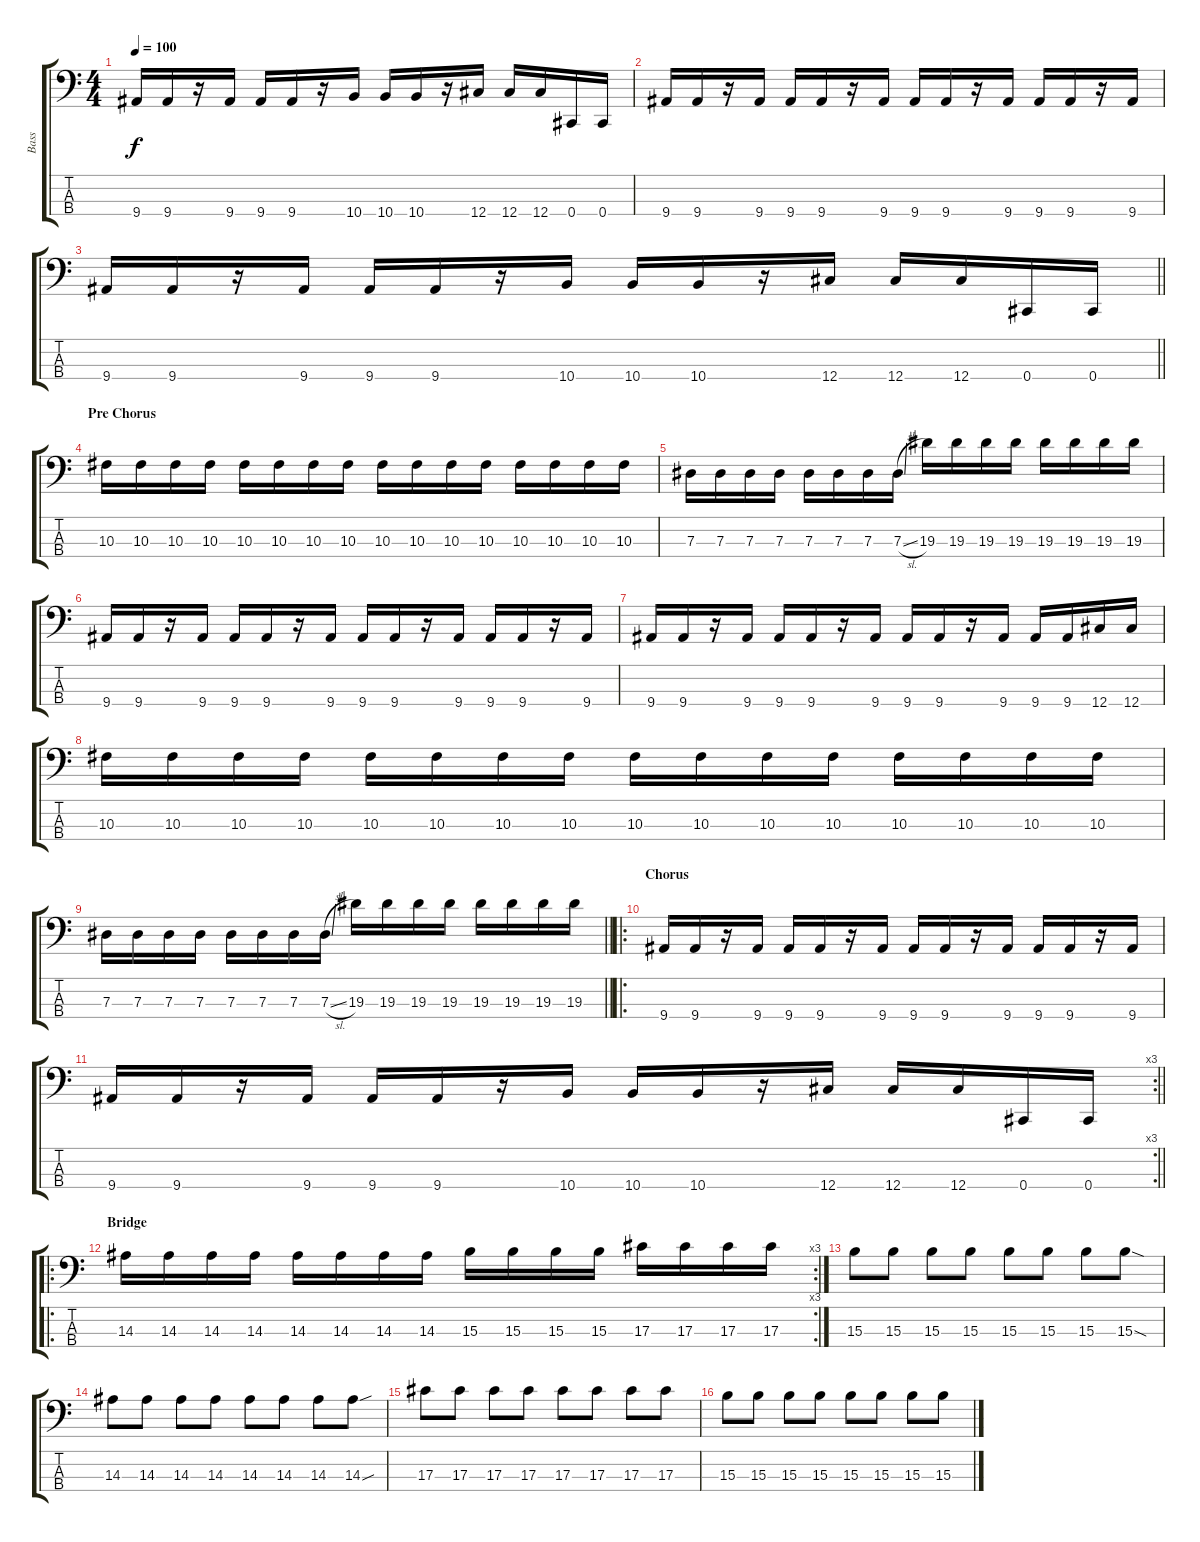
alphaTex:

\track ("Bass" "Bass") {instrument electricbassfinger}
\staff {score tabs}
\tuning (Gb2 Db2 Ab1 Db1) {hide}
\ts (4 4)
\tempo 100
\clef f4
\ks c
9.4.16{dy f} 9.4.16 r.16 9.4.16 9.4.16 9.4.16 r.16 10.4.16 10.4.16 10.4.16 r.16 12.4.16 12.4.16 12.4.16 0.4.16 0.4.16 |
9.4.16 9.4.16 r.16 9.4.16 9.4.16 9.4.16 r.16 9.4.16 9.4.16 9.4.16 r.16 9.4.16 9.4.16 9.4.16 r.16 9.4.16 |
\barLineRight lightlight
9.4.16 9.4.16 r.16 9.4.16 9.4.16 9.4.16 r.16 10.4.16 10.4.16 10.4.16 r.16 12.4.16 12.4.16 12.4.16 0.4.16 0.4.16 |
\section ("" "Pre Chorus")
10.3.16 10.3.16 10.3.16 10.3.16 10.3.16 10.3.16 10.3.16 10.3.16 10.3.16 10.3.16 10.3.16 10.3.16 10.3.16 10.3.16 10.3.16 10.3.16 |
7.3.16 7.3.16 7.3.16 7.3.16 7.3.16 7.3.16 7.3.16 7.3{sl}.16 19.3.16 19.3.16 19.3.16 19.3.16 19.3.16 19.3.16 19.3.16 19.3.16 |
9.4.16 9.4.16 r.16 9.4.16 9.4.16 9.4.16 r.16 9.4.16 9.4.16 9.4.16 r.16 9.4.16 9.4.16 9.4.16 r.16 9.4.16 |
9.4.16 9.4.16 r.16 9.4.16 9.4.16 9.4.16 r.16 9.4.16 9.4.16 9.4.16 r.16 9.4.16 9.4.16 9.4.16 12.4.16 12.4.16 |
10.3.16 10.3.16 10.3.16 10.3.16 10.3.16 10.3.16 10.3.16 10.3.16 10.3.16 10.3.16 10.3.16 10.3.16 10.3.16 10.3.16 10.3.16 10.3.16 |
\barLineRight lightlight
7.3.16 7.3.16 7.3.16 7.3.16 7.3.16 7.3.16 7.3.16 7.3{sl}.16 19.3.16 19.3.16 19.3.16 19.3.16 19.3.16 19.3.16 19.3.16 19.3.16 |
\ro
\section ("" "Chorus")
9.4.16 9.4.16 r.16 9.4.16 9.4.16 9.4.16 r.16 9.4.16 9.4.16 9.4.16 r.16 9.4.16 9.4.16 9.4.16 r.16 9.4.16 |
\rc 3
\barLineRight lightlight
9.4.16 9.4.16 r.16 9.4.16 9.4.16 9.4.16 r.16 10.4.16 10.4.16 10.4.16 r.16 12.4.16 12.4.16 12.4.16 0.4.16 0.4.16 |
\ro
\rc 3
\section ("" "Bridge")
14.3.16 14.3.16 14.3.16 14.3.16 14.3.16 14.3.16 14.3.16 14.3.16 15.3.16 15.3.16 15.3.16 15.3.16 17.3.16 17.3.16 17.3.16 17.3.16 |
15.3.8 15.3.8 15.3.8 15.3.8 15.3.8 15.3.8 15.3.8 15.3{sod}.8 |
14.3.8 14.3.8 14.3.8 14.3.8 14.3.8 14.3.8 14.3.8 14.3{sou}.8 |
17.3.8 17.3.8 17.3.8 17.3.8 17.3.8 17.3.8 17.3.8 17.3.8 |
15.3.8 15.3.8 15.3.8 15.3.8 15.3.8 15.3.8 15.3.8 15.3.8
